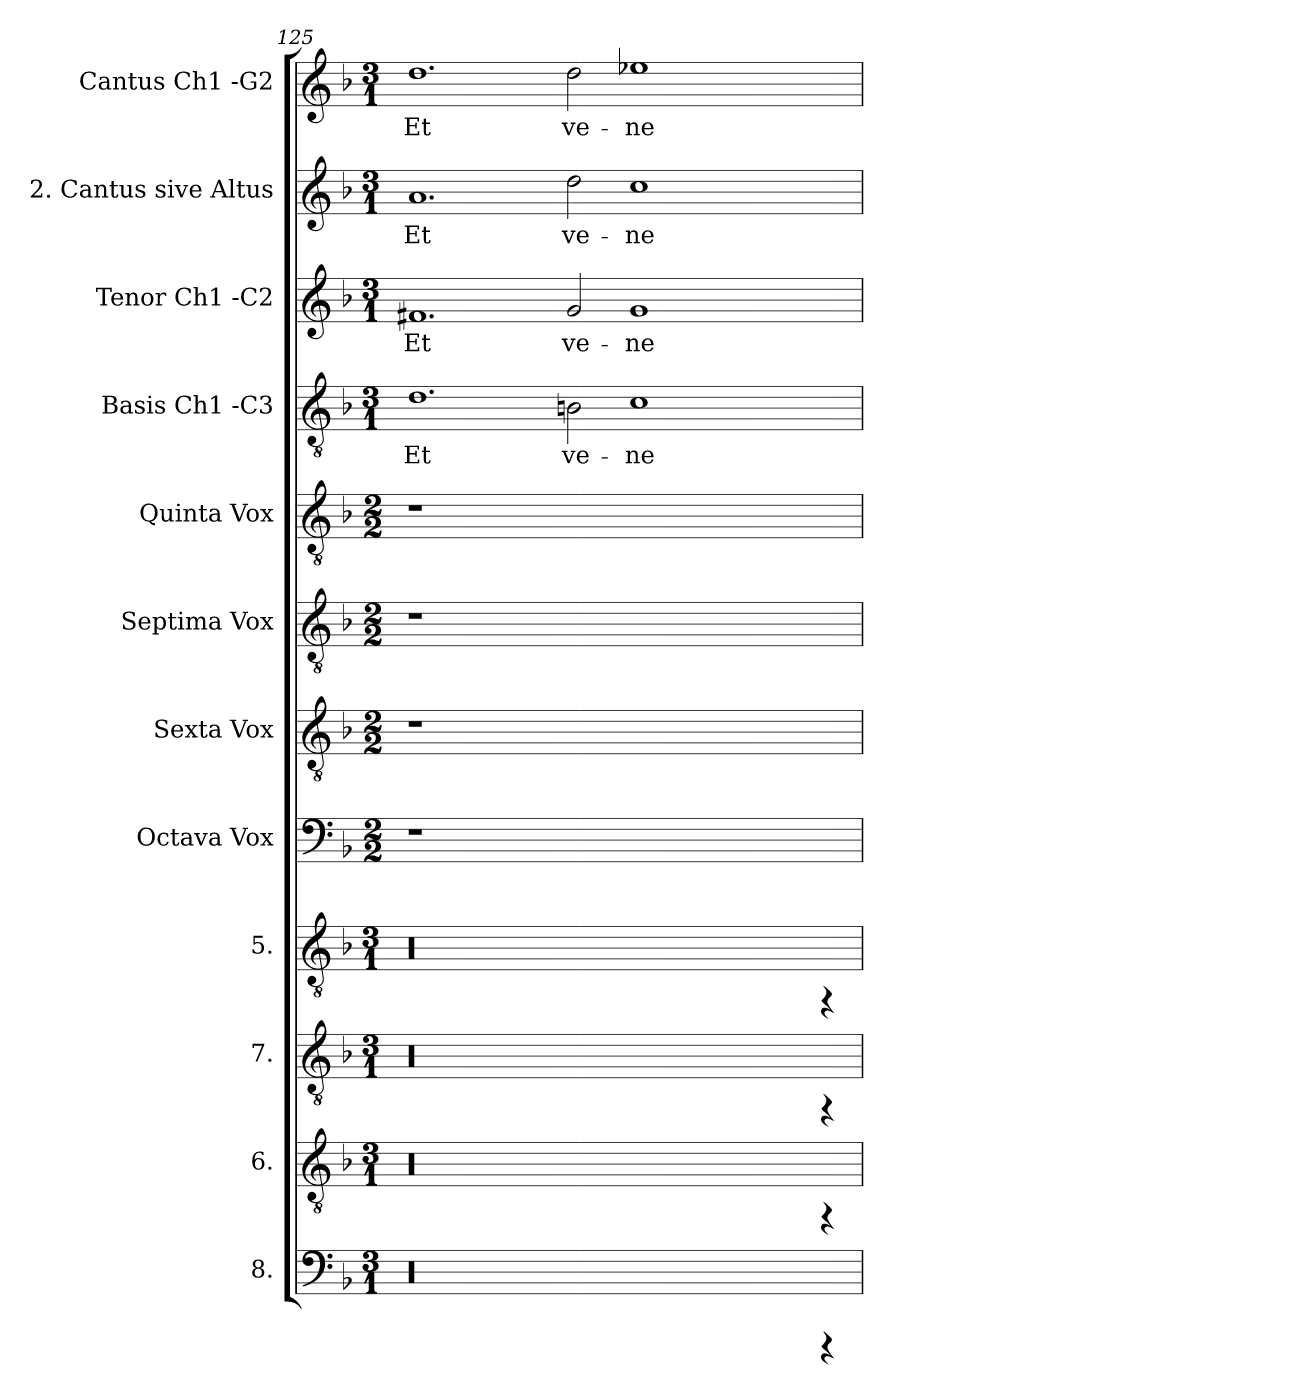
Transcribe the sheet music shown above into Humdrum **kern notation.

**kern	**kern	**kern	**kern	**kern	**kern	**kern	**kern	**kern	**text	**kern	**text	**kern	**text	**kern	**text
*part12	*part11	*part10	*part9	*part8	*part7	*part6	*part5	*part4	*part4	*part3	*part3	*part2	*part2	*part1	*part1
*staff12	*staff11	*staff10	*staff9	*staff8	*staff7	*staff6	*staff5	*staff4	*staff4	*staff3	*staff3	*staff2	*staff2	*staff1	*staff1
*I"8.	*I"6.	*I"7.	*I"5.	*I"Octava  Vox	*I"Sexta  Vox	*I"Septima  Vox	*I"Quinta  Vox	*I"Basis  Ch1 -C3	*	*I"Tenor  Ch1 -C2	*	*I"2. Cantus sive  Altus	*	*I"Cantus  Ch1 -G2	*
*	*	*	*	*	*	*	*	*I'B	*	*I'T	*	*I'A	*	*I'C	*
*clefF4	*clefGv2	*clefGv2	*clefGv2	*clefF4	*clefGv2	*clefGv2	*clefGv2	*clefGv2	*	*clefG2	*	*clefG2	*	*clefG2	*
*k[b-]	*k[b-]	*k[b-]	*k[b-]	*k[b-]	*k[b-]	*k[b-]	*k[b-]	*k[b-]	*	*k[b-]	*	*k[b-]	*	*k[b-]	*
*F:	*F:	*F:	*F:	*F:	*F:	*F:	*F:	*F:	*	*F:	*	*F:	*	*F:	*
*M3/1	*M3/1	*M3/1	*M3/1	*M2/2	*M2/2	*M2/2	*M2/2	*M3/1	*	*M3/1	*	*M3/1	*	*M3/1	*
=125	=125	=125	=125	=125	=125	=125	=125	=125	=125	=125	=125	=125	=125	=125	=125
!	!	!	!	!	!	!	!	!	!LO:LY:b:cj	!	!LO:LY:b:cj	!	!LO:LY:b:cj	!	!LO:LY:b:cj
00r	00r	00r	00r	1r	1r	1r	1r	1.d	Et	1.f#X	Et	1.a	Et	1.dd	Et
.	.	.	.	0ryy	0ryy	0ryy	0ryy	.	.	.	.	.	.	.	.
!	!	!	!	!	!	!	!	!	!LO:LY:b:cj	!	!LO:LY:b:cj	!	!LO:LY:b:cj	!	!LO:LY:b:cj
.	.	.	.	.	.	.	.	2Bn\	ve-	2g/	ve-	2dd\	ve-	2dd\	ve-
!	!	!	!	!	!	!	!	!	!LO:LY:b:cj	!	!LO:LY:b:cj	!	!LO:LY:b:cj	!	!LO:LY:b:cj
.	.	.	.	.	.	.	.	1c	-ne-	1g	-ne-	1cc	-ne-	1ee-X	-ne-
.	.	.	.	1ryy	1ryy	1ryy	1ryy	1ryy	.	1ryy	.	1ryy	.	1ryy	.
4rCCC	4rFF	4rFF	4rFF	4ryy	4ryy	4ryy	4ryy	4ryy	.	4ryy	.	4ryy	.	4ryy	.
=	=	=	=	=	=	=	=	=	=	=	=	=	=	=	=
*-	*-	*-	*-	*-	*-	*-	*-	*-	*-	*-	*-	*-	*-	*-	*-
